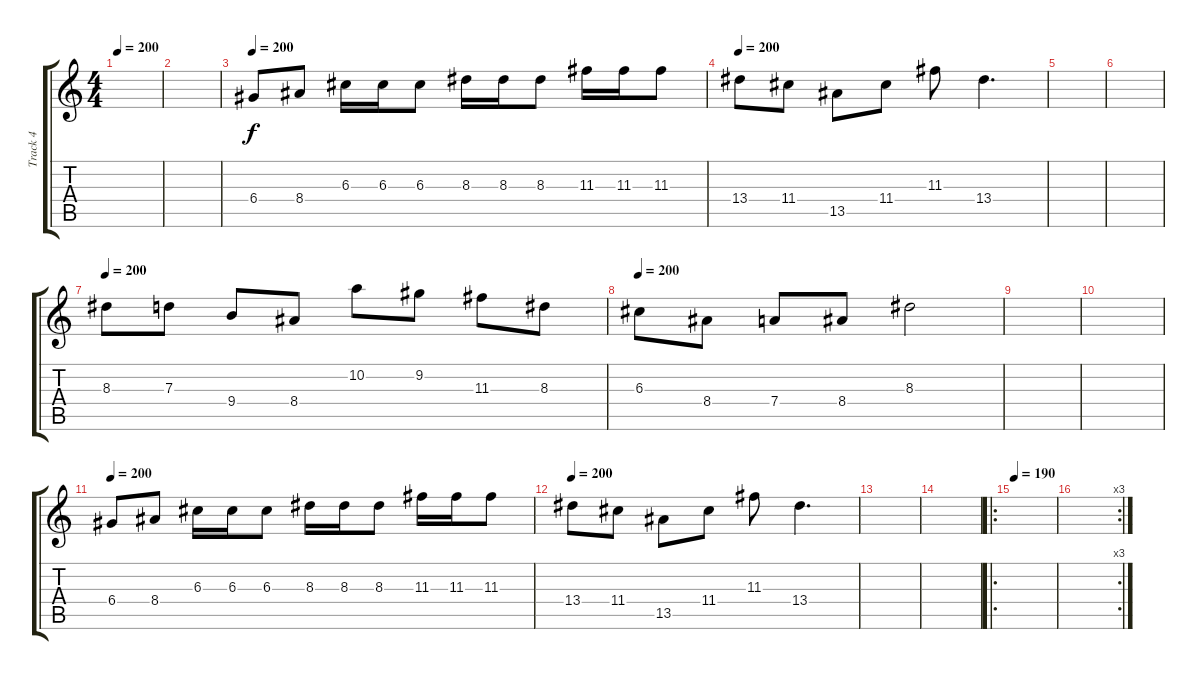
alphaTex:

\track ("Track 4" "Track 4") {instrument distortionguitar}
\staff {score tabs}
\tuning (E4 B3 G3 D3 A2 E2) {hide}
\ts (4 4)
\tempo 200
\clef g2
\ks c
|
|
\tempo 200
6.4.8 8.4.8 6.3.16 6.3.16 6.3.8 8.3.16 8.3.16 8.3.8 11.3.16 11.3.16 11.3.8 |
\tempo 200
13.4.8 11.4.8 13.5.8 11.4.8 11.3.8 13.4.4{d} |
|
|
\tempo 200
8.3.8 7.3.8 9.4.8 8.4.8 10.2.8 9.2.8 11.3.8 8.3.8 |
\tempo 200
6.3.8 8.4.8 7.4.8 8.4.8 8.3.2 |
|
|
\tempo 200
6.4.8 8.4.8 6.3.16 6.3.16 6.3.8 8.3.16 8.3.16 8.3.8 11.3.16 11.3.16 11.3.8 |
\tempo 200
13.4.8 11.4.8 13.5.8 11.4.8 11.3.8 13.4.4{d} |
|
|
\ro
\tempo 190
|
\rc 3
